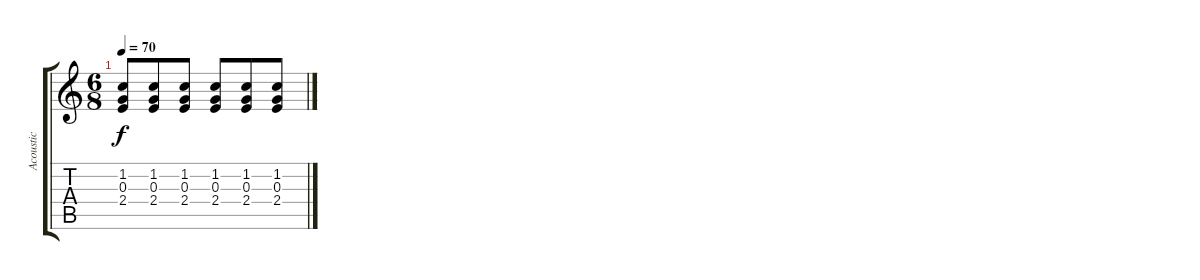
\track ("Acoustic" "Acoustic") {instrument acousticguitarsteel}
\staff {score tabs}
\tuning (E4 B3 G3 D3 A2 E2) {hide}
\ts (6 8)
\tempo 70
\clef g2
\ks c
(1.2 0.3 2.4).8{dy f} (1.2 0.3 2.4).8 (1.2 0.3 2.4).8 (1.2 0.3 2.4).8 (1.2 0.3 2.4).8 (1.2 0.3 2.4).8
